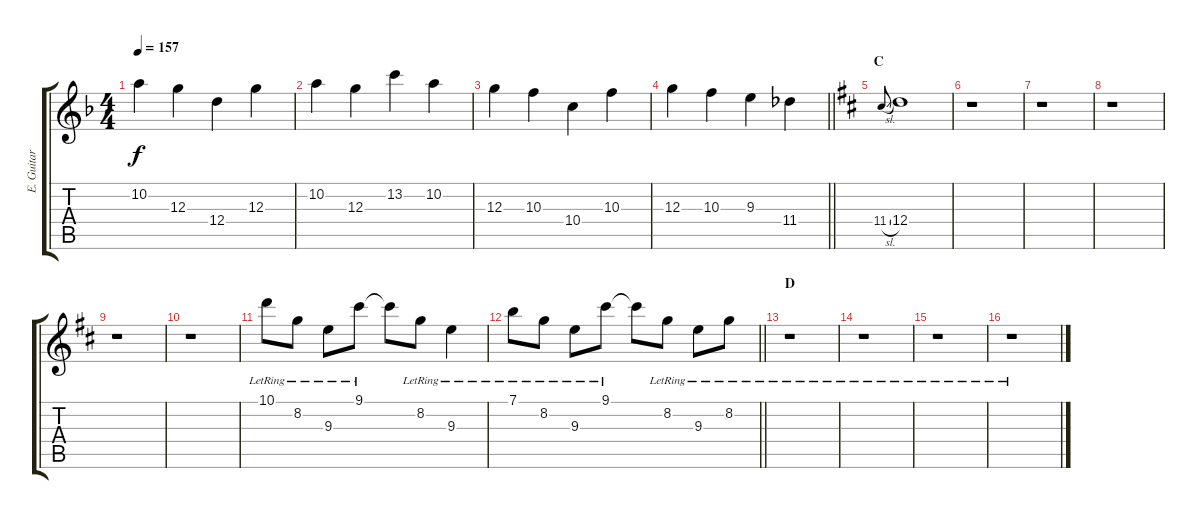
\track ("E. Guitar I" "E. Guitar ") {instrument overdrivenguitar}
\staff {score tabs}
\tuning (E4 B3 G3 D3 A2 E2) {hide}
\ts (4 4)
\tempo 157
\clef g2
\ks f
10.2.4{dy f} 12.3.4 12.4.4 12.3.4 |
10.2.4 12.3.4 13.2.4 10.2.4 |
12.3.4 10.3.4 10.4.4 10.3.4 |
\barLineRight lightlight
12.3.4 10.3.4 9.3.4 11.4.4 |
\section ("" "C")
\ks d
11.4{sl}.8{gr onbeat} 12.4.1 |
r.1 |
r.1 |
r.1 |
r.1 |
r.1 |
10.1{lr}.8 8.2{lr}.8 9.3{lr}.8 9.1{lr}.8 9.1{t}.8 8.2{lr}.8 9.3{lr}.4 |
\barLineRight lightlight
7.1{lr}.8 8.2{lr}.8 9.3{lr}.8 9.1{lr}.8 9.1{t}.8 8.2{lr}.8 9.3{lr}.8 8.2{lr}.8 |
\section ("" "D")
r.1 |
r.1 |
r.1 |
r.1
